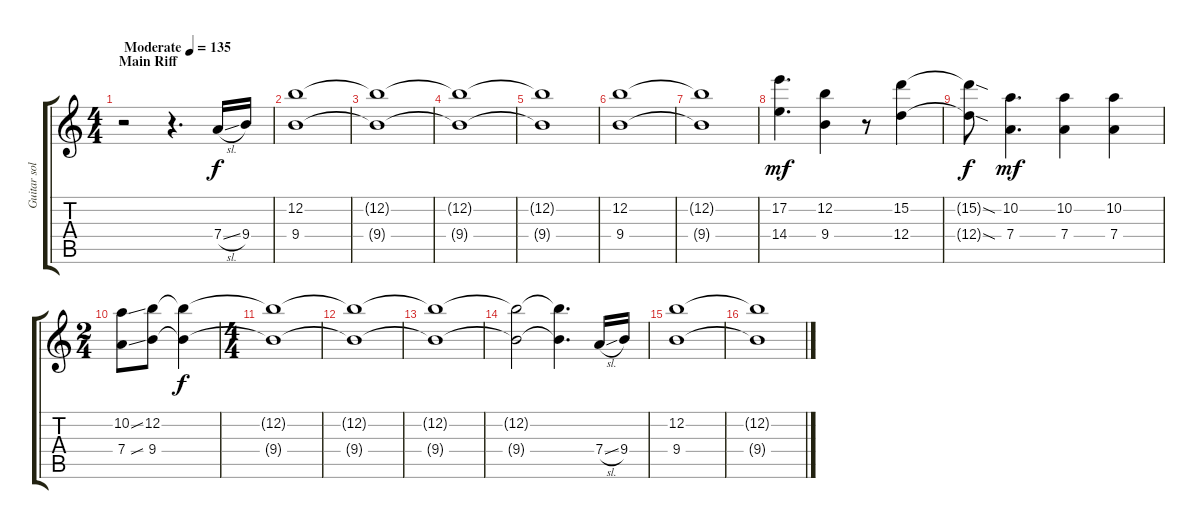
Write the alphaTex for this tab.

\track ("Guitar solo" "Guitar sol") {instrument electricguitarjazz}
\staff {score tabs}
\tuning (E4 B3 G3 D3 A2 E2) {hide}
\ts (4 4)
\section ("" "Main Riff")
\tempo (135 "Moderate")
\clef g2
\ks c
r.2{dy f instrument electricguitarjazz} r.4{d} 7.4{sl}.16 9.4.16 |
(12.2 9.4).1 |
(12.2{t} 9.4{t}).1 |
(12.2{t} 9.4{t}).1 |
(12.2{t} 9.4{t}).1 |
(12.2 9.4).1 |
(12.2{t} 9.4{t}).1 |
(17.2 14.4).4{d dy mf} (12.2 9.4).4 r.8 (15.2 12.4).4 |
(15.2{sod t} 12.4{sod t}).8{dy f} (10.2 7.4).4{d dy mf} (10.2 7.4).4 (10.2 7.4).4 |
\ts (2 4)
(10.2{ss} 7.4{ss}).8 (12.2 9.4).8 (12.2{t} 9.4{t}).4{dy f} |
\ts (4 4)
(12.2{t} 9.4{t}).1 |
(12.2{t} 9.4{t}).1 |
(12.2{t} 9.4{t}).1 |
(12.2{t} 9.4{t}).2 (12.2{t} 9.4{t}).4{d} 7.4{sl}.16 9.4.16 |
(12.2 9.4).1 |
(12.2{t} 9.4{t}).1
